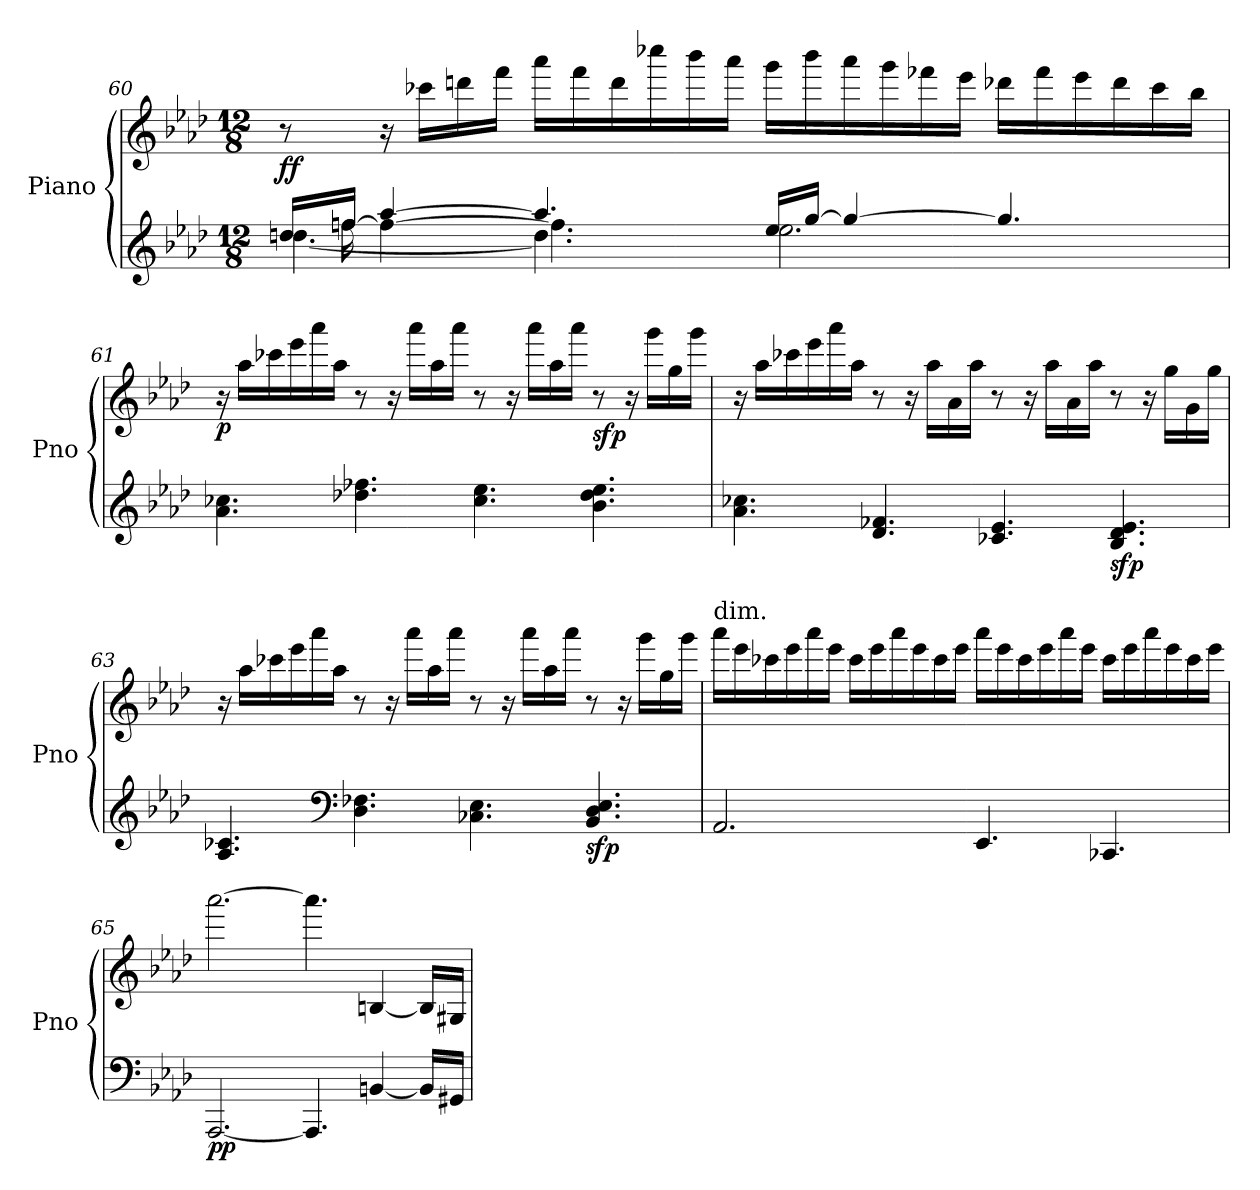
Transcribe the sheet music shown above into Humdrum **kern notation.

**kern	**kern	**dynam
*part1	*part1	*part1
*staff2	*staff1	*staff1/2
*I"Piano	*	*
*I'Pno	*	*
*clefG2	*clefG2	*
*k[b-e-a-d-]	*k[b-e-a-d-]	*
*A-:	*A-:	*
*M12/8	*M12/8	*
=60	=60	=60
*^	*	*
*	*^	*	*
!	!	!	!	!LO:DY:b
16ddn/LL	[4.dd\	16ryy	8r	ff
16ffn/JJ	.	[16ff\	.	.
[4aa-/	.	4ff\_	16r	.
.	.	.	16ccc-X\LL	.
.	.	.	16dddn\	.
.	.	.	16fff\JJ	.
4.aa-/]	4.dd\]	4.ff\]	16aaa-\LL	.
.	.	.	16fff\	.
.	.	.	16ddd\	.
.	.	.	16cccc-X\	.
.	.	.	16bbb-\	.
.	.	.	16aaa-\JJ	.
16ee-/LL	2.ee-\	2.ryy	16ggg\LL	.
[16gg/JJ	.	.	16bbb-\	.
4gg/_	.	.	16aaa-\	.
.	.	.	16ggg\	.
.	.	.	16fff-X\	.
.	.	.	16eee-\JJ	.
4.gg/]	.	.	16ddd-X\LL	.
.	.	.	16fff-\	.
.	.	.	16eee-\	.
.	.	.	16ddd-\	.
.	.	.	16ccc-\	.
.	.	.	16bb-\JJ	.
*v	*v	*v	*	*
=61	=61	=61
!	!	!LO:DY:b
4.a-\ 4.cc-X\	16r	p
.	16aa-\LL	.
.	16ccc-X\	.
.	16eee-\	.
.	16aaa-\	.
.	16aa-\JJ	.
4.dd-X\ 4.ff-X\	8r	.
.	16r	.
.	16aaa-\LL	.
.	16aa-\	.
.	16aaa-\JJ	.
4.cc-\ 4.ee-\	8r	.
.	16r	.
.	16aaa-\LL	.
.	16aa-\	.
.	16aaa-\JJ	.
!	!	!LO:DY:b
4.b-\ 4.dd-\ 4.ee-\	8r	sfp
.	16r	.
.	16ggg\LL	.
.	16gg\	.
.	16ggg\JJ	.
=62	=62	=62
4.a-\ 4.cc-X\	16r	.
.	16aa-\LL	.
.	16ccc-X\	.
.	16eee-\	.
.	16aaa-\	.
.	16aa-\JJ	.
4.d-/ 4.f-X/	8r	.
.	16r	.
.	16aa-\LL	.
.	16a-\	.
.	16aa-\JJ	.
4.c-X/ 4.e-/	8r	.
.	16r	.
.	16aa-\LL	.
.	16a-\	.
.	16aa-\JJ	.
!	!	!LO:DY:b=2
4.B-/ 4.d-/ 4.e-/	8r	sfp
.	16r	.
.	16gg\LL	.
.	16g\	.
.	16gg\JJ	.
=63	=63	=63
4.A-/ 4.c-X/	16r	.
.	16aa-\LL	.
.	16ccc-X\	.
.	16eee-\	.
.	16aaa-\	.
.	16aa-\JJ	.
*clefF4	*	*
4.D-\ 4.F-X\	8r	.
.	16r	.
.	16aaa-\LL	.
.	16aa-\	.
.	16aaa-\JJ	.
4.C-X\ 4.E-\	8r	.
.	16r	.
.	16aaa-\LL	.
.	16aa-\	.
.	16aaa-\JJ	.
!	!	!LO:DY:b=2
4.BB-/ 4.D-/ 4.E-/	8r	sfp
.	16r	.
.	16ggg\LL	.
.	16gg\	.
.	16ggg\JJ	.
=64	=64	=64
!	!LO:TX:a:t=dim.	!
2.AA-/	16aaa-\LL	.
.	16eee-\	.
.	16ccc-X\	.
.	16eee-\	.
.	16aaa-\	.
.	16eee-\JJ	.
.	16ccc-\LL	.
.	16eee-\	.
.	16aaa-\	.
.	16eee-\	.
.	16ccc-\	.
.	16eee-\JJ	.
4.EE-/	16aaa-\LL	.
.	16eee-\	.
.	16ccc-\	.
.	16eee-\	.
.	16aaa-\	.
.	16eee-\JJ	.
4.CC-X/	16ccc-\LL	.
.	16eee-\	.
.	16aaa-\	.
.	16eee-\	.
.	16ccc-\	.
.	16eee-\JJ	.
=65	=65	=65
!	!	!LO:DY:b=2
[2.AAA-/	[2.aaa-\	pp
4.AAA-/]	4.aaa-\]	.
[4BBn/	[4Bn/	.
16BB/LL]	16B/LL]	.
16GG#X/JJ	16G#X/JJ	.
=	=	=
*-	*-	*-
